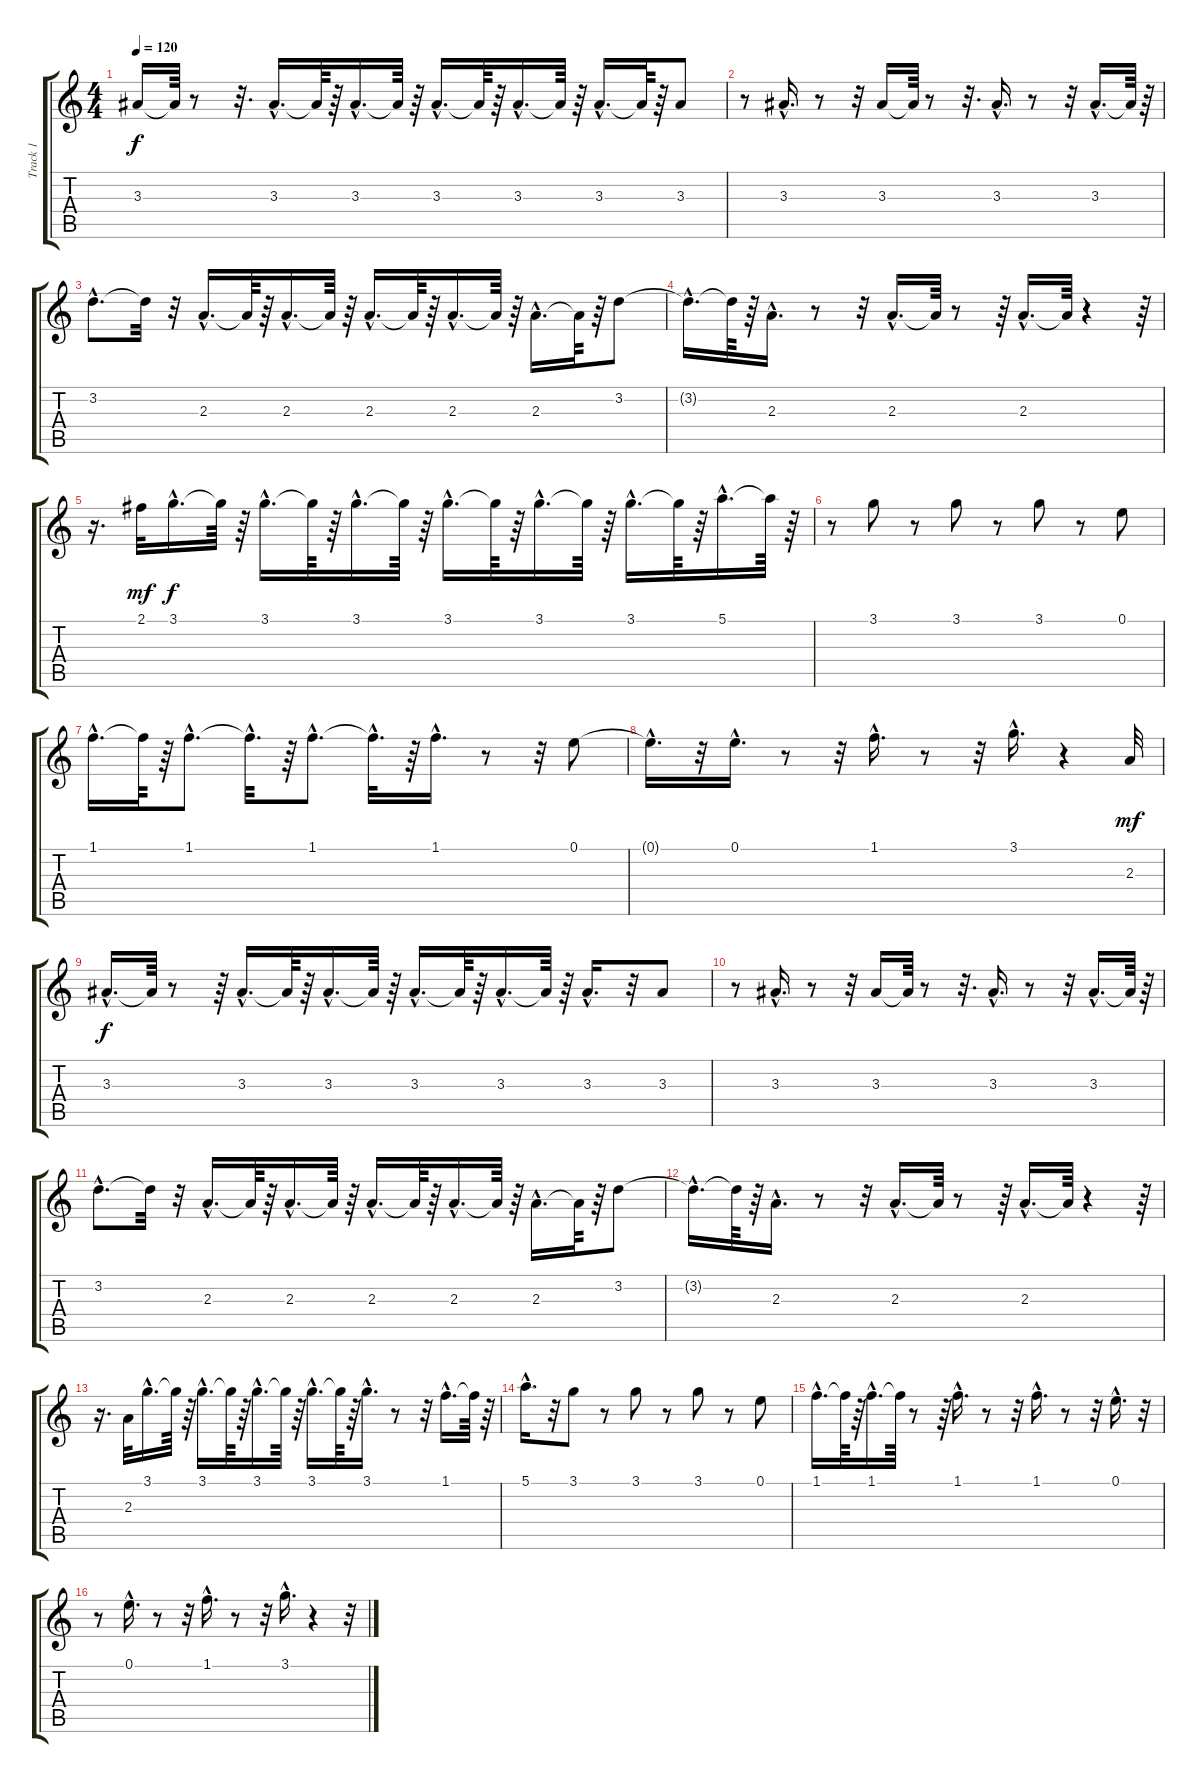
\track ("Track 1" "Track 1") {instrument electricguitarjazz}
\staff {score tabs}
\tuning (E4 B3 G3 D3 A2 E2) {hide}
\ts (4 4)
\tempo 120
\clef g2
\ks c
3.3.16{dy f} 3.3{t}.64 r.8 r.32{d} 3.3{hac}.16{d} 3.3{t}.64 r.64 3.3{hac}.16{d} 3.3{t}.64 r.64 3.3{hac}.16{d} 3.3{t}.64 r.64 3.3{hac}.16{d} 3.3{t}.64 r.64 3.3{hac}.16{d} 3.3{t}.64 r.64 3.3.8 |
r.8 3.3{hac}.16{d} r.8 r.32 3.3.16 3.3{t}.64 r.8 r.32{d} 3.3{hac}.16{d} r.8 r.32 3.3{hac}.16{d} 3.3{t}.64 r.64 |
3.2{hac}.8{d} 3.2{t}.32 r.32 2.3{hac}.16{d} 2.3{t}.64 r.64 2.3{hac}.16{d} 2.3{t}.64 r.64 2.3{hac}.16{d} 2.3{t}.64 r.64 2.3{hac}.16{d} 2.3{t}.64 r.64 2.3{hac}.16{d} 2.3{t}.64 r.64 3.2.8 |
3.2{hac t}.16{d} 3.2{t}.64 r.64 2.3{hac}.16{d} r.8 r.32 2.3{hac}.16{d} 2.3{t}.64 r.8 r.64 2.3{hac}.16{d} 2.3{t}.64 r.4 r.64 |
r.16{d} 2.1.32{dy mf} 3.1{hac}.16{d dy f} 3.1{t}.64 r.64 3.1{hac}.16{d} 3.1{t}.64 r.64 3.1{hac}.16{d} 3.1{t}.64 r.64 3.1{hac}.16{d} 3.1{t}.64 r.64 3.1{hac}.16{d} 3.1{t}.64 r.64 3.1{hac}.16{d} 3.1{t}.64 r.64 5.1{hac}.16{d} 5.1{t}.64 r.64 |
r.8 3.1.8 r.8 3.1.8 r.8 3.1.8 r.8 0.1.8 |
1.1{hac}.16{d} 1.1{t}.64 r.64 1.1{hac}.8{d} 1.1{hac t}.32{d} r.64 1.1{hac}.8{d} 1.1{hac t}.32{d} r.64 1.1{hac}.16{d} r.8 r.32 0.1.8 |
0.1{hac t}.16{d} r.32 0.1{hac}.16{d} r.8 r.32 1.1{hac}.16{d} r.8 r.32 3.1{hac}.16{d} r.4 2.3.32{dy mf} |
3.3{hac}.16{d dy f} 3.3{t}.64 r.8 r.64 3.3{hac}.16{d} 3.3{t}.64 r.64 3.3{hac}.16{d} 3.3{t}.64 r.64 3.3{hac}.16{d} 3.3{t}.64 r.64 3.3{hac}.16{d} 3.3{t}.64 r.64 3.3{hac}.16{d} r.32 3.3.8 |
r.8 3.3{hac}.16{d} r.8 r.32 3.3.16 3.3{t}.64 r.8 r.32{d} 3.3{hac}.16{d} r.8 r.32 3.3{hac}.16{d} 3.3{t}.64 r.64 |
3.2{hac}.8{d} 3.2{t}.32 r.32 2.3{hac}.16{d} 2.3{t}.64 r.64 2.3{hac}.16{d} 2.3{t}.64 r.64 2.3{hac}.16{d} 2.3{t}.64 r.64 2.3{hac}.16{d} 2.3{t}.64 r.64 2.3{hac}.16{d} 2.3{t}.64 r.64 3.2.8 |
3.2{hac t}.16{d} 3.2{t}.64 r.64 2.3{hac}.16{d} r.8 r.32 2.3{hac}.16{d} 2.3{t}.64 r.8 r.64 2.3{hac}.16{d} 2.3{t}.64 r.4 r.64 |
r.16{d} 2.3.32 3.1{hac}.16{d} 3.1{t}.64 r.64 3.1{hac}.16{d} 3.1{t}.64 r.64 3.1{hac}.16{d} 3.1{t}.64 r.64 3.1{hac}.16{d} 3.1{t}.64 r.64 3.1{hac}.16{d} r.8 r.32 1.1{hac}.16{d} 1.1{t}.64 r.64 |
5.1{hac}.16{d} r.32 3.1.8 r.8 3.1.8 r.8 3.1.8 r.8 0.1.8 |
1.1{hac}.16{d} 1.1{t}.64 r.64 1.1{hac}.16{d} 1.1{t}.64 r.8 r.64 1.1{hac}.16{d} r.8 r.32 1.1{hac}.16{d} r.8 r.32 0.1{hac}.16{d} r.32 |
r.8 0.1{hac}.16{d} r.8 r.32 1.1{hac}.16{d} r.8 r.32 3.1{hac}.16{d} r.4 r.32
